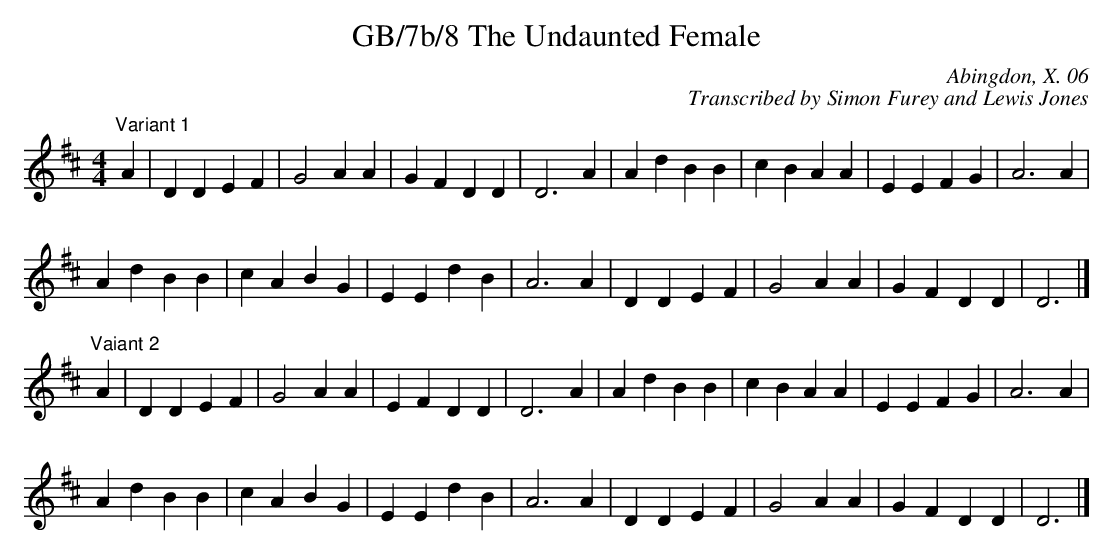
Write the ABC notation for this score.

X:1
T:GB/7b/8 The Undaunted Female
C:Abingdon, X. 06
C:Transcribed by Simon Furey and Lewis Jones
L:1/4
M:4/4
K:D
"^Variant 1" A | D D E F | G2 A A | G F D D | D3 A | A d B B | c B A A | E E F G | A3 A |$
A d B B | c A B G | E E d B | A3 A | D D E F | G2 A A | G F D D | D3 |]$"^Vaiant 2" A | D D E F | G2 A A | E F D D | D3 A | A d B B | c B A A | E E F G | A3 A |$ A d B B | c A B G | E E d B |
A3 A | D D E F | G2 A A | G F D D | D3 |]
